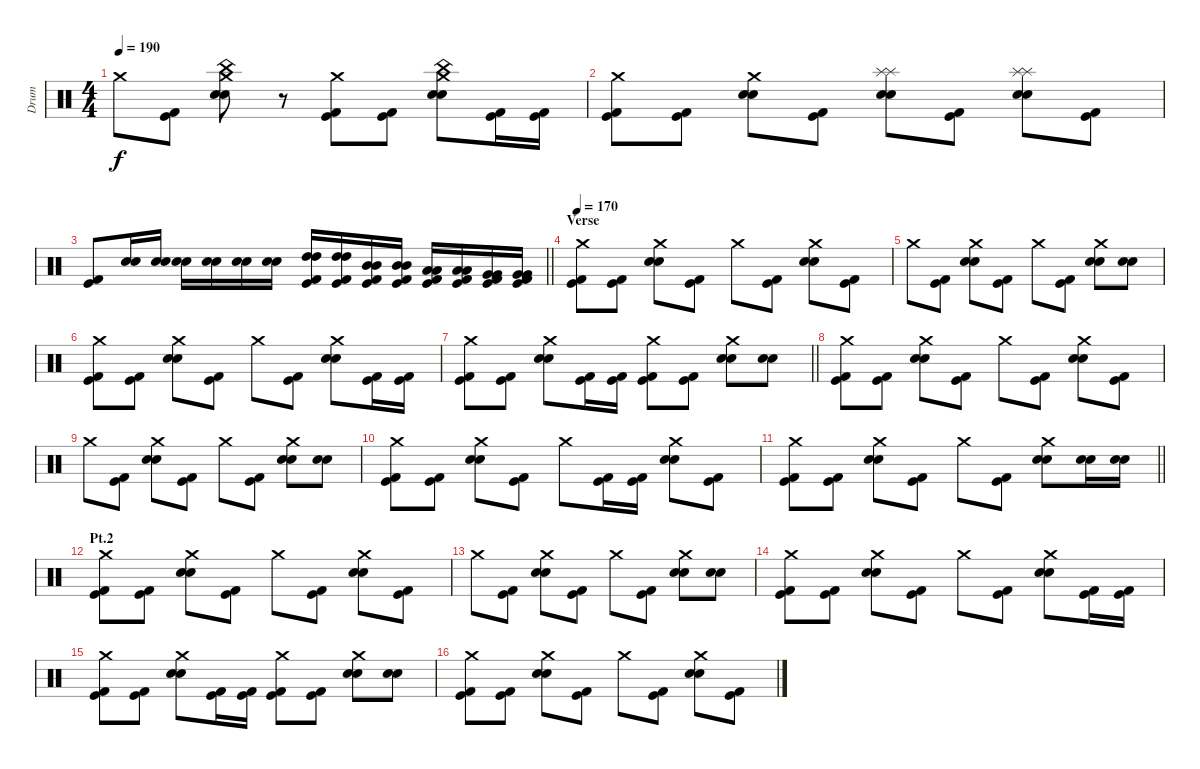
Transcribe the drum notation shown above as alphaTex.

\track ("Drum" "Drum") {instrument percussion}
\staff {score}
\articulation defaults
\ts (4 4)
\tempo 190
\clef neutral
\ks c "Crash medium (hit)".8{dy f}
("Kick (hit)" "Kick (hit) 2").8 ("China (hit)" "Crash medium (hit)" "Electric Snare (hit)" "Snare (hit) 2").8 r.8 ("Crash medium (hit)" "Kick (hit)" "Kick (hit) 2").8 ("Kick (hit)" "Kick (hit) 2").8 ("China (hit)" "Crash medium (hit)" "Electric Snare (hit)" "Snare (hit) 2").8 ("Kick (hit)" "Kick (hit) 2").16 ("Kick (hit)" "Kick (hit) 2").16 |
("Crash medium (hit)" "Kick (hit)" "Kick (hit) 2").8 ("Kick (hit)" "Kick (hit) 2").8 ("Crash medium (hit)" "Electric Snare (hit)" "Snare (hit) 2").8 ("Kick (hit)" "Kick (hit) 2").8 ("Splash (hit)" "Splash (hit)" "Electric Snare (hit)" "Snare (hit) 2").8 ("Kick (hit)" "Kick (hit) 2").8 ("Splash (hit)" "Splash (hit)" "Electric Snare (hit)" "Snare (hit) 2").8 ("Kick (hit)" "Kick (hit) 2").8 |
\barLineRight lightlight
("Kick (hit)" "Kick (hit) 2").8 ("Electric Snare (hit)" "Snare (hit) 2").16 ("Electric Snare (hit)" "Snare (hit) 2").16 ("Electric Snare (hit)" "Snare (hit) 2").16 ("Electric Snare (hit)" "Snare (hit) 2").16 ("Electric Snare (hit)" "Snare (hit) 2").16 ("Electric Snare (hit)" "Snare (hit) 2").16 ("High Tom (hit)" "High Tom (hit)" "Kick (hit)" "Kick (hit) 2").16 ("High Tom (hit)" "High Tom (hit)" "Kick (hit)" "Kick (hit) 2").16 ("Mid Tom (hit)" "Mid Tom (hit)" "Kick (hit)" "Kick (hit) 2").16 ("Mid Tom (hit)" "Mid Tom (hit)" "Kick (hit)" "Kick (hit) 2").16 ("Low Tom (hit)" "Low Tom (hit)" "Kick (hit)" "Kick (hit) 2").16 ("Low Tom (hit)" "Low Tom (hit)" "Kick (hit)" "Kick (hit) 2").16 ("Very Low Tom (hit)" "Very Low Tom (hit)" "Kick (hit)" "Kick (hit) 2").16 ("Very Low Tom (hit)" "Very Low Tom (hit)" "Kick (hit)" "Kick (hit) 2").16 |
\section ("" "Verse")
\tempo 170
("Crash medium (hit)" "Kick (hit)" "Kick (hit) 2").8 ("Kick (hit)" "Kick (hit) 2").8 ("Crash medium (hit)" "Electric Snare (hit)" "Snare (hit) 2").8 ("Kick (hit)" "Kick (hit) 2").8 "Crash medium (hit)".8 ("Kick (hit)" "Kick (hit) 2").8 ("Crash medium (hit)" "Electric Snare (hit)" "Snare (hit) 2").8 ("Kick (hit)" "Kick (hit) 2").8 |
"Crash medium (hit)".8 ("Kick (hit)" "Kick (hit) 2").8 ("Crash medium (hit)" "Electric Snare (hit)" "Snare (hit) 2").8 ("Kick (hit)" "Kick (hit) 2").8 "Crash medium (hit)".8 ("Kick (hit)" "Kick (hit) 2").8 ("Crash medium (hit)" "Electric Snare (hit)" "Snare (hit) 2").8 ("Electric Snare (hit)" "Snare (hit) 2").8 |
("Crash medium (hit)" "Kick (hit)" "Kick (hit) 2").8 ("Kick (hit)" "Kick (hit) 2").8 ("Crash medium (hit)" "Electric Snare (hit)" "Snare (hit) 2").8 ("Kick (hit)" "Kick (hit) 2").8 "Crash medium (hit)".8 ("Kick (hit)" "Kick (hit) 2").8 ("Crash medium (hit)" "Electric Snare (hit)" "Snare (hit) 2").8 ("Kick (hit)" "Kick (hit) 2").16 ("Kick (hit)" "Kick (hit) 2").16 |
\barLineRight lightlight
("Crash medium (hit)" "Kick (hit)" "Kick (hit) 2").8 ("Kick (hit)" "Kick (hit) 2").8 ("Crash medium (hit)" "Electric Snare (hit)" "Snare (hit) 2").8 ("Kick (hit)" "Kick (hit) 2").16 ("Kick (hit)" "Kick (hit) 2").16 ("Crash medium (hit)" "Kick (hit)" "Kick (hit) 2").8 ("Kick (hit)" "Kick (hit) 2").8 ("Crash medium (hit)" "Electric Snare (hit)" "Snare (hit) 2").8 ("Electric Snare (hit)" "Snare (hit) 2").8 |
("Crash medium (hit)" "Kick (hit)" "Kick (hit) 2").8 ("Kick (hit)" "Kick (hit) 2").8 ("Crash medium (hit)" "Electric Snare (hit)" "Snare (hit) 2").8 ("Kick (hit)" "Kick (hit) 2").8 "Crash medium (hit)".8 ("Kick (hit)" "Kick (hit) 2").8 ("Crash medium (hit)" "Electric Snare (hit)" "Snare (hit) 2").8 ("Kick (hit)" "Kick (hit) 2").8 |
"Crash medium (hit)".8 ("Kick (hit)" "Kick (hit) 2").8 ("Crash medium (hit)" "Electric Snare (hit)" "Snare (hit) 2").8 ("Kick (hit)" "Kick (hit) 2").8 "Crash medium (hit)".8 ("Kick (hit)" "Kick (hit) 2").8 ("Crash medium (hit)" "Electric Snare (hit)" "Snare (hit) 2").8 ("Electric Snare (hit)" "Snare (hit) 2").8 |
("Crash medium (hit)" "Kick (hit)" "Kick (hit) 2").8 ("Kick (hit)" "Kick (hit) 2").8 ("Crash medium (hit)" "Electric Snare (hit)" "Snare (hit) 2").8 ("Kick (hit)" "Kick (hit) 2").8 "Crash medium (hit)".8 ("Kick (hit)" "Kick (hit) 2").16 ("Kick (hit)" "Kick (hit) 2").16 ("Crash medium (hit)" "Electric Snare (hit)" "Snare (hit) 2").8 ("Kick (hit)" "Kick (hit) 2").8 |
\barLineRight lightlight
("Crash medium (hit)" "Kick (hit)" "Kick (hit) 2").8 ("Kick (hit)" "Kick (hit) 2").8 ("Crash medium (hit)" "Electric Snare (hit)" "Snare (hit) 2").8 ("Kick (hit)" "Kick (hit) 2").8 "Crash medium (hit)".8 ("Kick (hit)" "Kick (hit) 2").8 ("Crash medium (hit)" "Electric Snare (hit)" "Snare (hit) 2").8 ("Electric Snare (hit)" "Snare (hit) 2").16 ("Electric Snare (hit)" "Snare (hit) 2").16 |
\section ("" "Pt.2")
("Crash medium (hit)" "Kick (hit)" "Kick (hit) 2").8 ("Kick (hit)" "Kick (hit) 2").8 ("Crash medium (hit)" "Electric Snare (hit)" "Snare (hit) 2").8 ("Kick (hit)" "Kick (hit) 2").8 "Crash medium (hit)".8 ("Kick (hit)" "Kick (hit) 2").8 ("Crash medium (hit)" "Electric Snare (hit)" "Snare (hit) 2").8 ("Kick (hit)" "Kick (hit) 2").8 |
"Crash medium (hit)".8 ("Kick (hit)" "Kick (hit) 2").8 ("Crash medium (hit)" "Electric Snare (hit)" "Snare (hit) 2").8 ("Kick (hit)" "Kick (hit) 2").8 "Crash medium (hit)".8 ("Kick (hit)" "Kick (hit) 2").8 ("Crash medium (hit)" "Electric Snare (hit)" "Snare (hit) 2").8 ("Electric Snare (hit)" "Snare (hit) 2").8 |
("Crash medium (hit)" "Kick (hit)" "Kick (hit) 2").8 ("Kick (hit)" "Kick (hit) 2").8 ("Crash medium (hit)" "Electric Snare (hit)" "Snare (hit) 2").8 ("Kick (hit)" "Kick (hit) 2").8 "Crash medium (hit)".8 ("Kick (hit)" "Kick (hit) 2").8 ("Crash medium (hit)" "Electric Snare (hit)" "Snare (hit) 2").8 ("Kick (hit)" "Kick (hit) 2").16 ("Kick (hit)" "Kick (hit) 2").16 |
("Crash medium (hit)" "Kick (hit)" "Kick (hit) 2").8 ("Kick (hit)" "Kick (hit) 2").8 ("Crash medium (hit)" "Electric Snare (hit)" "Snare (hit) 2").8 ("Kick (hit)" "Kick (hit) 2").16 ("Kick (hit)" "Kick (hit) 2").16 ("Crash medium (hit)" "Kick (hit)" "Kick (hit) 2").8 ("Kick (hit)" "Kick (hit) 2").8 ("Crash medium (hit)" "Electric Snare (hit)" "Snare (hit) 2").8 ("Electric Snare (hit)" "Snare (hit) 2").8 |
("Crash medium (hit)" "Kick (hit)" "Kick (hit) 2").8 ("Kick (hit)" "Kick (hit) 2").8 ("Crash medium (hit)" "Electric Snare (hit)" "Snare (hit) 2").8 ("Kick (hit)" "Kick (hit) 2").8 "Crash medium (hit)".8 ("Kick (hit)" "Kick (hit) 2").8 ("Crash medium (hit)" "Electric Snare (hit)" "Snare (hit) 2").8 ("Kick (hit)" "Kick (hit) 2").8
